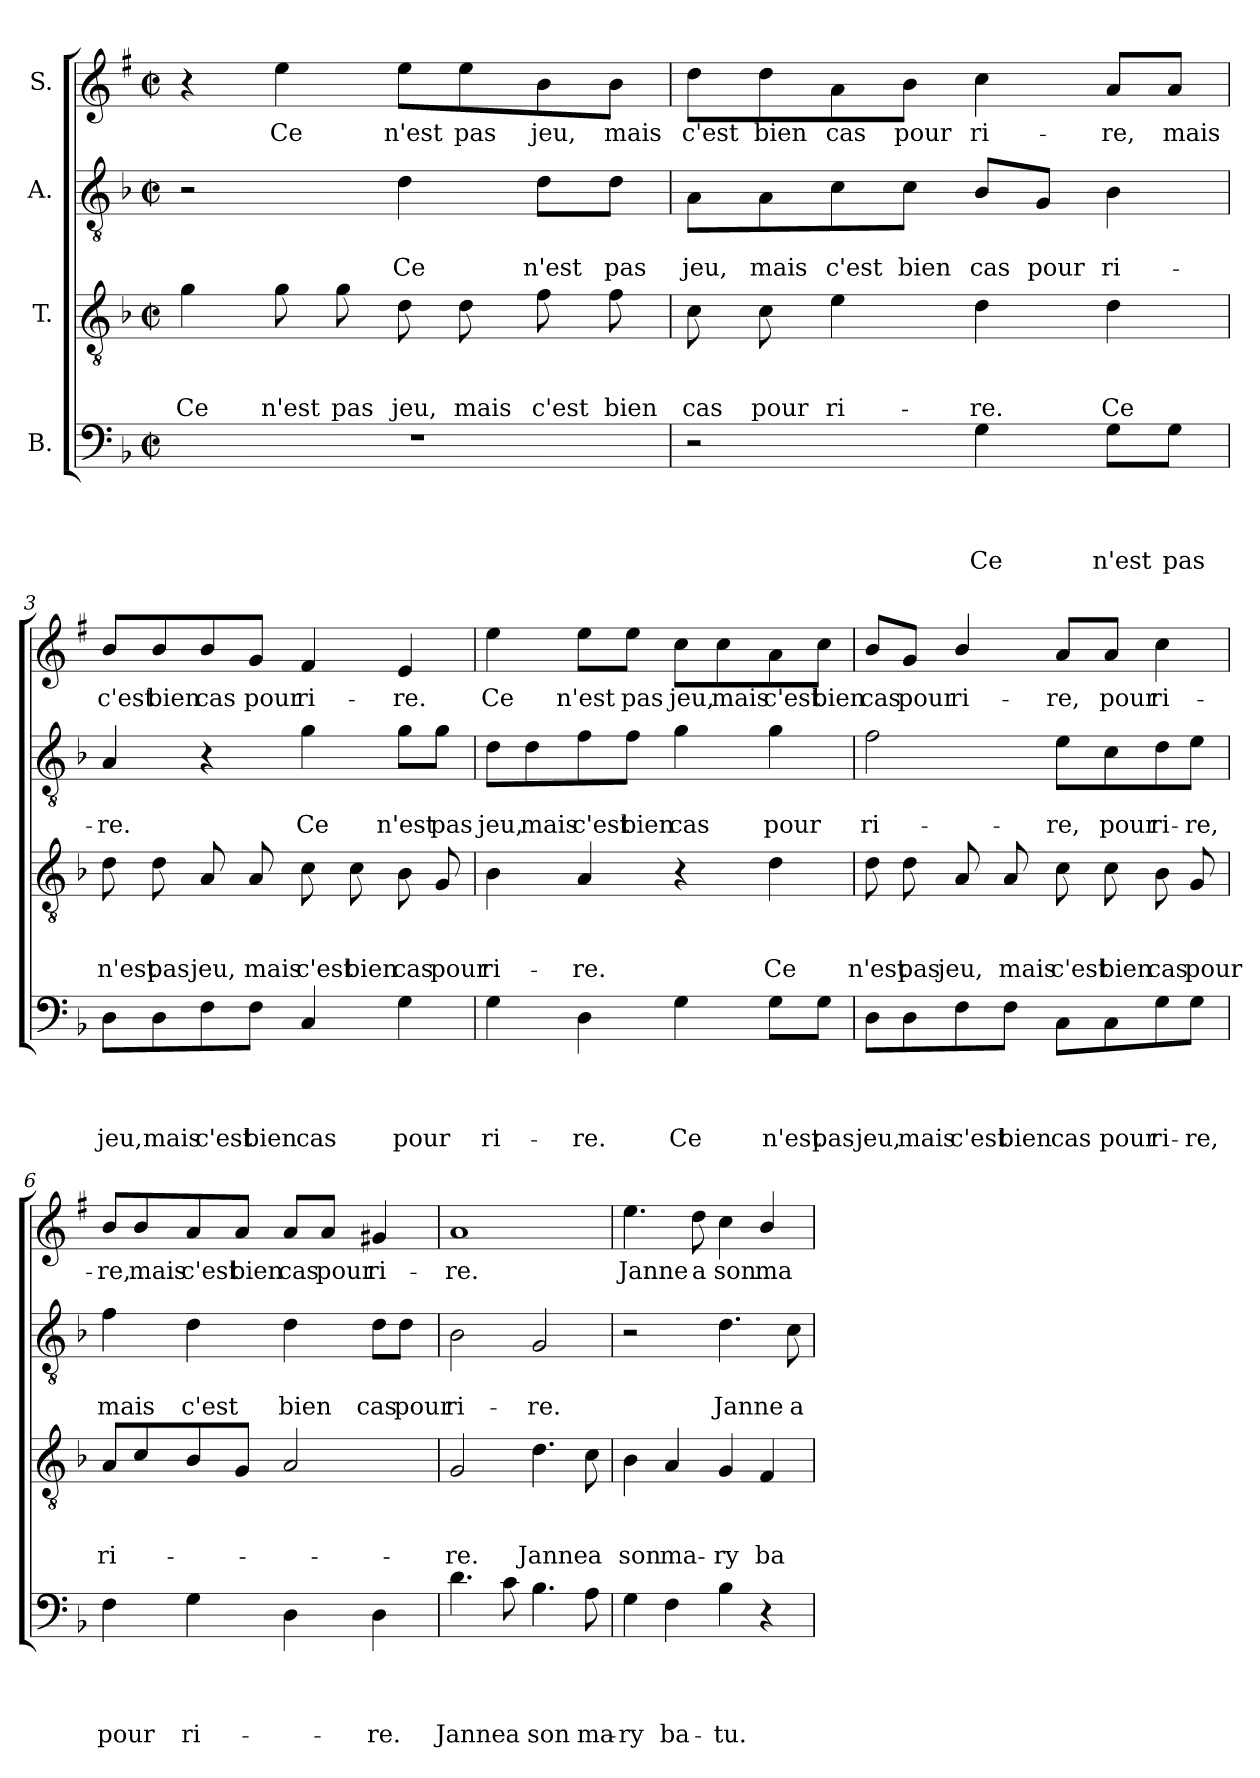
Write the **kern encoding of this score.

**kern	**text	**text	**text	**text	**kern	**text	**text	**text	**kern	**text	**text	**kern	**text
*part4	*part4	*part4	*part4	*part4	*part3	*part3	*part3	*part3	*part2	*part2	*part2	*part1	*part1
*staff4	*staff4	*staff4	*staff4	*staff4	*staff3	*staff3	*staff3	*staff3	*staff2	*staff2	*staff2	*staff1	*staff1
*I"B.	*	*	*	*	*I"T.	*	*	*	*I"A.	*	*	*I"S.	*
*clefF4	*	*	*	*	*clefGv2	*	*	*	*clefGv2	*	*	*clefG2	*
*	*	*	*	*	*	*	*	*	*	*	*	*ITrd1c2	*
*k[b-]	*	*	*	*	*k[b-]	*	*	*	*k[b-]	*	*	*k[b-]	*
*F:	*	*	*	*	*F:	*	*	*	*F:	*	*	*F:	*
*M2/2	*	*	*	*	*M2/2	*	*	*	*M2/2	*	*	*M2/2	*
*met(c|)	*	*	*	*	*met(c|)	*	*	*	*met(c|)	*	*	*met(c|)	*
=1	=1	=1	=1	=1	=1	=1	=1	=1	=1	=1	=1	=1	=1
1r	.	.	.	.	4g\	.	.	Ce	2r	.	.	4r	.
.	.	.	.	.	8g\	.	.	n'est	.	.	.	4dd\	Ce
.	.	.	.	.	8g\	.	.	pas	.	.	.	.	.
.	.	.	.	.	8d\	.	.	jeu,	4d\	.	Ce	8dd\L	n'est
.	.	.	.	.	8d\	.	.	mais	.	.	.	8dd\	pas
.	.	.	.	.	8f\	.	.	c'est	8d\L	.	n'est	8a\	jeu,
.	.	.	.	.	8f\	.	.	bien	8d\J	.	pas	8a\J	mais
=2	=2	=2	=2	=2	=2	=2	=2	=2	=2	=2	=2	=2	=2
2r	.	.	.	.	8c\	.	.	cas	8A\L	.	jeu,	8cc\L	c'est
.	.	.	.	.	8c\	.	.	pour	8A\	.	mais	8cc\	bien
.	.	.	.	.	4e\	.	.	ri-	8c\	.	c'est	8g\	cas
.	.	.	.	.	.	.	.	.	8c\J	.	bien	8a\J	pour
4G\	.	.	.	Ce	4d\	.	.	-re.	8B-/L	.	cas	4b-\	ri-
.	.	.	.	.	.	.	.	.	8G/J	.	pour	.	.
8G\L	.	.	.	n'est	4d\	.	.	Ce	4B-\	.	ri-	8g/L	-re,
8G\J	.	.	.	pas	.	.	.	.	.	.	.	8g/J	mais
=3	=3	=3	=3	=3	=3	=3	=3	=3	=3	=3	=3	=3	=3
8D\L	.	.	.	jeu,	8d\	.	.	n'est	4A/	.	-re.	8a/L	c'est
8D\	.	.	.	mais	8d\	.	.	pas	.	.	.	8a/	bien
8F\	.	.	.	c'est	8A/	.	.	jeu,	4r	.	.	8a/	cas
8F\J	.	.	.	bien	8A/	.	.	mais	.	.	.	8f/J	pour
4C/	.	.	.	cas	8c\	.	.	c'est	4g\	.	Ce	4e/	ri-
.	.	.	.	.	8c\	.	.	bien	.	.	.	.	.
4G\	.	.	.	pour	8B-\	.	.	cas	8g\L	.	n'est	4d/	-re.
.	.	.	.	.	8G/	.	.	pour	8g\J	.	pas	.	.
!!LO:LB:g=z
=4	=4	=4	=4	=4	=4	=4	=4	=4	=4	=4	=4	=4	=4
4G\	.	.	.	ri-	4B-\	.	.	ri-	8d\L	.	jeu,	4dd\	Ce
.	.	.	.	.	.	.	.	.	8d\	.	mais	.	.
4D\	.	.	.	-re.	4A/	.	.	-re.	8f\	.	c'est	8dd\L	n'est
.	.	.	.	.	.	.	.	.	8f\J	.	bien	8dd\J	pas
4G\	.	.	.	Ce	4r	.	.	.	4g\	.	cas	8b-\L	jeu,
.	.	.	.	.	.	.	.	.	.	.	.	8b-\	mais
8G\L	.	.	.	n'est	4d\	.	.	Ce	4g\	.	pour	8g\	c'est
8G\J	.	.	.	pas	.	.	.	.	.	.	.	8b-\J	bien
=5	=5	=5	=5	=5	=5	=5	=5	=5	=5	=5	=5	=5	=5
8D\L	.	.	.	jeu,	8d\	.	.	n'est	2f\	.	ri-	8a/L	cas
8D\	.	.	.	mais	8d\	.	.	pas	.	.	.	8f/J	pour
8F\	.	.	.	c'est	8A/	.	.	jeu,	.	.	.	4a/	ri-
8F\J	.	.	.	bien	8A/	.	.	mais	.	.	.	.	.
8C\L	.	.	.	cas	8c\	.	.	c'est	8e\L	.	-re,	8g/L	-re,
8C\	.	.	.	pour	8c\	.	.	bien	8c\	.	pour	8g/J	pour
8G\	.	.	.	ri-	8B-\	.	.	cas	8d\	.	ri-	4b-\	ri-
8G\J	.	.	.	-re,	8G/	.	.	pour	8e\J	.	-re,	.	.
=6	=6	=6	=6	=6	=6	=6	=6	=6	=6	=6	=6	=6	=6
4F\	.	.	.	pour	8A/L	.	.	ri-	4f\	.	mais	8a/L	-re,
.	.	.	.	.	8c/	.	.	.	.	.	.	8a/	mais
4G\	.	.	.	ri-	8B-/	.	.	.	4d\	.	c'est	8g/	c'est
.	.	.	.	.	8G/J	.	.	.	.	.	.	8g/J	bien
4D\	.	.	.	.	2A/	.	.	.	4d\	.	bien	8g/L	cas
.	.	.	.	.	.	.	.	.	.	.	.	8g/J	pour
4D\	.	.	.	-re.	.	.	.	.	8d\L	.	cas	4f#X/	ri-
.	.	.	.	.	.	.	.	.	8d\J	.	pour	.	.
!!LO:LB:g=z
=7	=7	=7	=7	=7	=7	=7	=7	=7	=7	=7	=7	=7	=7
4.d\	.	.	.	Janne	2G/	.	.	-re.	2B-\	.	ri-	1g	-re.
8c\	.	.	.	a	.	.	.	.	.	.	.	.	.
4.B-\	.	.	.	son	4.d\	.	.	Janne	2G/	.	-re.	.	.
8A\	.	.	.	ma-	8c\	.	.	a	.	.	.	.	.
=8	=8	=8	=8	=8	=8	=8	=8	=8	=8	=8	=8	=8	=8
4G\	.	.	.	-ry	4B-\	.	.	son	2r	.	.	4.dd\	Janne
4F\	.	.	.	ba-	4A/	.	.	ma-	.	.	.	.	.
.	.	.	.	.	.	.	.	.	.	.	.	8cc\	a
4B-\	.	.	.	-tu.	4G/	.	.	-ry	4.d\	.	Janne	4b-\	son
4r	.	.	.	.	4F/	.	.	ba-	.	.	.	4a/	ma-
.	.	.	.	.	.	.	.	.	8c\	.	a	.	.
=	=	=	=	=	=	=	=	=	=	=	=	=	=
*-	*-	*-	*-	*-	*-	*-	*-	*-	*-	*-	*-	*-	*-
